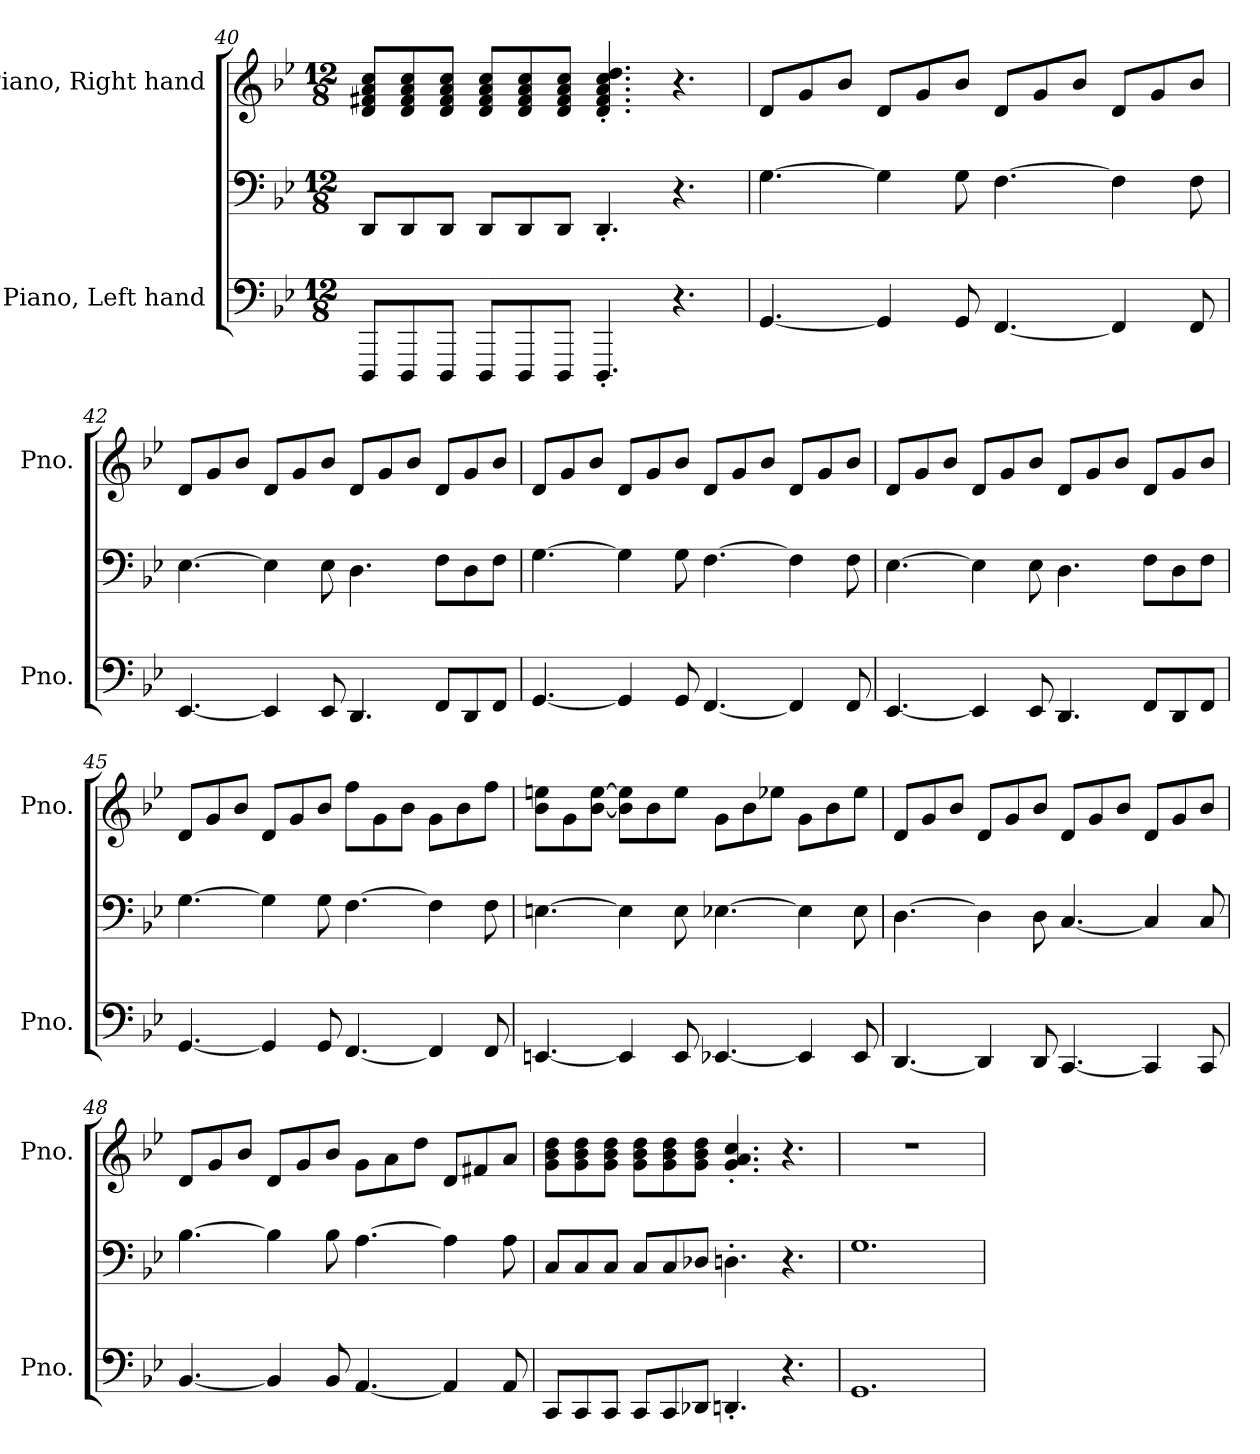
**kern	**kern	**kern
*part2	*part2	*part1
*staff3	*staff2	*staff1
*I"Piano, Left hand	*	*I"Piano, Right hand
*I'Pno.	*	*I'Pno.
!!LO:LB:g=z
*clefF4	*clefF4	*clefG2
*k[b-e-]	*k[b-e-]	*k[b-e-]
*M12/8	*M12/8	*M12/8
=40	=40	=40
8DDD/L	8DD/L	8d/ 8f#X/ 8a/ 8cc/L
8DDD/	8DD/	8d/ 8f#/ 8a/ 8cc/
8DDD/J	8DD/J	8d/ 8f#/ 8a/ 8cc/J
8DDD/L	8DD/L	8d/ 8f#/ 8a/ 8cc/L
8DDD/	8DD/	8d/ 8f#/ 8a/ 8cc/
8DDD/J	8DD/J	8d/ 8f#/ 8a/ 8cc/J
4.DDD'/	4.DD'/	4.d/' 4.f#/' 4.a/' 4.cc/' 4.dd/'
4.r	4.r	4.r
=41	=41	=41
[4.GG/	[4.G\	8d/L
.	.	8g/
.	.	8b-/J
4GG/]	4G\]	8d/L
.	.	8g/
8GG/	8G\	8b-/J
[4.FF/	[4.F\	8d/L
.	.	8g/
.	.	8b-/J
4FF/]	4F\]	8d/L
.	.	8g/
8FF/	8F\	8b-/J
=42	=42	=42
[4.EE-/	[4.E-\	8d/L
.	.	8g/
.	.	8b-/J
4EE-/]	4E-\]	8d/L
.	.	8g/
8EE-/	8E-\	8b-/J
4.DD/	4.D\	8d/L
.	.	8g/
.	.	8b-/J
8FF/L	8F\L	8d/L
8DD/	8D\	8g/
8FF/J	8F\J	8b-/J
!!LO:LB:g=z
=43	=43	=43
[4.GG/	[4.G\	8d/L
.	.	8g/
.	.	8b-/J
4GG/]	4G\]	8d/L
.	.	8g/
8GG/	8G\	8b-/J
[4.FF/	[4.F\	8d/L
.	.	8g/
.	.	8b-/J
4FF/]	4F\]	8d/L
.	.	8g/
8FF/	8F\	8b-/J
=44	=44	=44
[4.EE-/	[4.E-\	8d/L
.	.	8g/
.	.	8b-/J
4EE-/]	4E-\]	8d/L
.	.	8g/
8EE-/	8E-\	8b-/J
4.DD/	4.D\	8d/L
.	.	8g/
.	.	8b-/J
8FF/L	8F\L	8d/L
8DD/	8D\	8g/
8FF/J	8F\J	8b-/J
=45	=45	=45
[4.GG/	[4.G\	8d/L
.	.	8g/
.	.	8b-/J
4GG/]	4G\]	8d/L
.	.	8g/
8GG/	8G\	8b-/J
[4.FF/	[4.F\	8ff\L
.	.	8g\
.	.	8b-\J
4FF/]	4F\]	8g\L
.	.	8b-\
8FF/	8F\	8ff\J
!!LO:LB:g=z
=46	=46	=46
[4.EEn/	[4.En\	8b-\ 8een\L
.	.	8g\
.	.	[8b-\ [8ee\J
4EE/]	4E\]	8b-\] 8ee\]L
.	.	8b-\
8EE/	8E\	8ee\J
[4.EE-X/	[4.E-X\	8g\L
.	.	8b-\
.	.	8ee-X\J
4EE-/]	4E-\]	8g\L
.	.	8b-\
8EE-/	8E-\	8ee-\J
=47	=47	=47
[4.DD/	[4.D\	8d/L
.	.	8g/
.	.	8b-/J
4DD/]	4D\]	8d/L
.	.	8g/
8DD/	8D\	8b-/J
[4.CC/	[4.C/	8d/L
.	.	8g/
.	.	8b-/J
4CC/]	4C/]	8d/L
.	.	8g/
8CC/	8C/	8b-/J
!!LO:PB:g=z
=48	=48	=48
[4.BB-/	[4.B-\	8d/L
.	.	8g/
.	.	8b-/J
4BB-/]	4B-\]	8d/L
.	.	8g/
8BB-/	8B-\	8b-/J
[4.AA/	[4.A\	8g\L
.	.	8a\
.	.	8dd\J
4AA/]	4A\]	8d/L
.	.	8f#X/
8AA/	8A\	8a/J
=49	=49	=49
8CC/L	8C/L	8g\ 8b-\ 8dd\L
8CC/	8C/	8g\ 8b-\ 8dd\
8CC/J	8C/J	8g\ 8b-\ 8dd\J
8CC/L	8C/L	8g\ 8b-\ 8dd\L
8CC/	8C/	8g\ 8b-\ 8dd\
8DD-X/J	8D-X/J	8g\ 8b-\ 8dd\J
4.DDn'/	4.Dn'\	4.g/' 4.a/' 4.cc/'
4.r	4.r	4.r
=50	=50	=50
1.GG	1.G	1.r
=	=	=
*-	*-	*-
